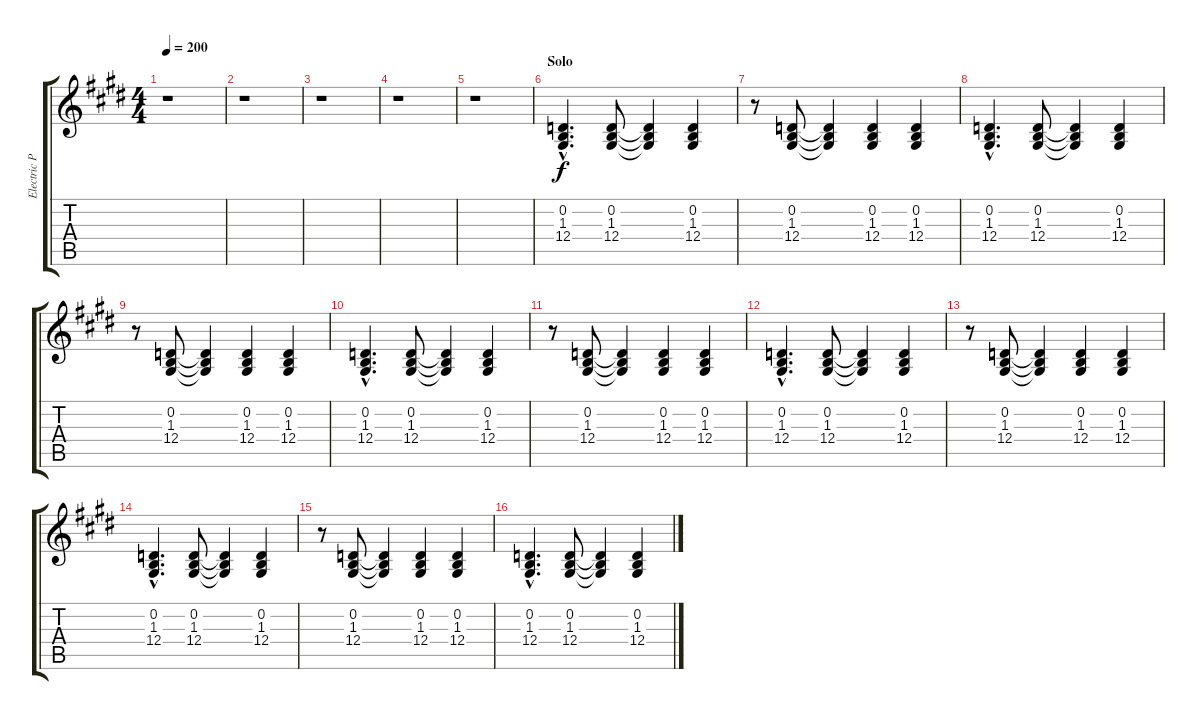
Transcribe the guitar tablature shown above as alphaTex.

\track ("Electric Piano" "Electric P") {instrument electricgrandpiano}
\staff {score tabs}
\tuning (E4 B3 G3 D3 A2 E2) {hide}
\ts (4 4)
\tempo 200
\clef g2
\ks e
r.1{dy f} |
r.1 |
r.1 |
r.1 |
r.1 |
\section ("" "Solo")
(0.2{hac} 1.3{hac} 12.4{hac}).4{d} (0.2 1.3 12.4).8 (0.2{t} 1.3{t} 12.4{t}).4 (0.2 1.3 12.4).4 |
r.8 (0.2 1.3 12.4).8 (0.2{t} 1.3{t} 12.4{t}).4 (0.2 1.3 12.4).4 (0.2 1.3 12.4).4 |
(0.2{hac} 1.3{hac} 12.4{hac}).4{d} (0.2 1.3 12.4).8 (0.2{t} 1.3{t} 12.4{t}).4 (0.2 1.3 12.4).4 |
r.8 (0.2 1.3 12.4).8 (0.2{t} 1.3{t} 12.4{t}).4 (0.2 1.3 12.4).4 (0.2 1.3 12.4).4 |
(0.2{hac} 1.3{hac} 12.4{hac}).4{d} (0.2 1.3 12.4).8 (0.2{t} 1.3{t} 12.4{t}).4 (0.2 1.3 12.4).4 |
r.8 (0.2 1.3 12.4).8 (0.2{t} 1.3{t} 12.4{t}).4 (0.2 1.3 12.4).4 (0.2 1.3 12.4).4 |
(0.2{hac} 1.3{hac} 12.4{hac}).4{d} (0.2 1.3 12.4).8 (0.2{t} 1.3{t} 12.4{t}).4 (0.2 1.3 12.4).4 |
r.8 (0.2 1.3 12.4).8 (0.2{t} 1.3{t} 12.4{t}).4 (0.2 1.3 12.4).4 (0.2 1.3 12.4).4 |
(0.2{hac} 1.3{hac} 12.4{hac}).4{d} (0.2 1.3 12.4).8 (0.2{t} 1.3{t} 12.4{t}).4 (0.2 1.3 12.4).4 |
r.8 (0.2 1.3 12.4).8 (0.2{t} 1.3{t} 12.4{t}).4 (0.2 1.3 12.4).4 (0.2 1.3 12.4).4 |
(0.2{hac} 1.3{hac} 12.4{hac}).4{d} (0.2 1.3 12.4).8 (0.2{t} 1.3{t} 12.4{t}).4 (0.2 1.3 12.4).4
